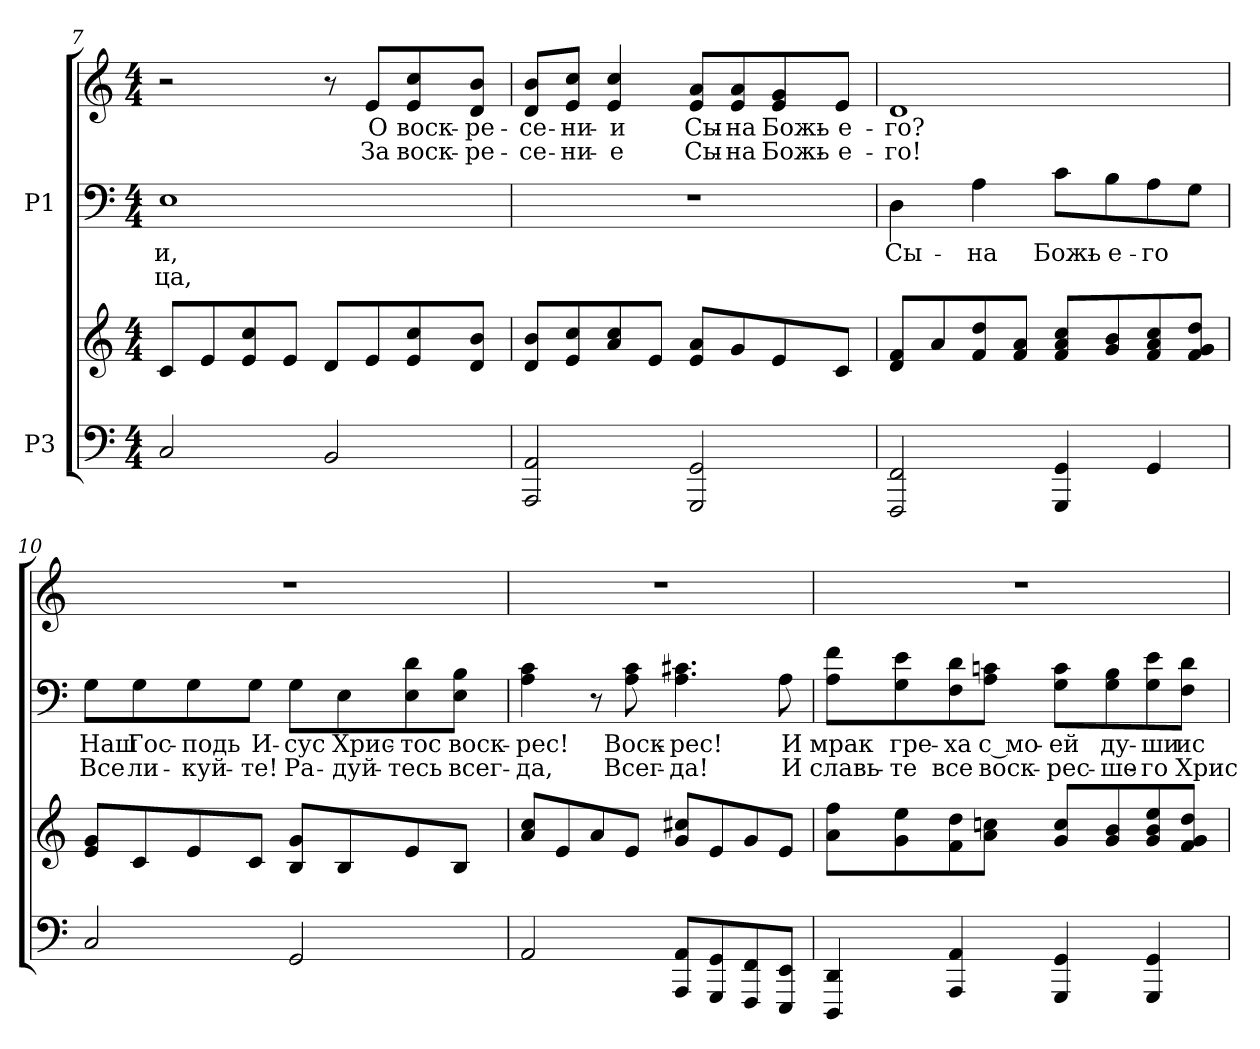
**kern	**kern	**kern	**text	**text	**kern	**text	**text
*part2	*part2	*part1	*part1	*part1	*part1	*part1	*part1
*staff4	*staff3	*staff2	*staff2	*staff2	*staff1	*staff1	*staff1
*I"P3	*	*I"P1	*	*	*	*	*
!!LO:LB:g=z
*clefF4	*clefG2	*clefF4	*	*	*clefG2	*	*
*k[]	*k[]	*k[]	*	*	*k[]	*	*
*C:	*C:	*C:	*	*	*C:	*	*
*M4/4	*M4/4	*M4/4	*	*	*M4/4	*	*
=7	=7	=7	=7	=7	=7	=7	=7
!	!	!	!LO:LY:a:color=#000000	!LO:LY:a:color=#000000	!	!	!
2Ci/	8ci/L	1Ei	-и,	-ца,	2r	.	.
.	8ei/	.	.	.	.	.	.
.	8ei/ 8cci	.	.	.	.	.	.
.	8ei/J	.	.	.	.	.	.
2BBi/	8di/L	.	.	.	8r	.	.
!	!	!	!	!	!	!LO:LY:b:color=#000000	!LO:LY:b:color=#000000
.	8ei/	.	.	.	8ei/L	О	За
!	!	!	!	!	!	!LO:LY:b:color=#000000	!LO:LY:b:color=#000000
.	8ei/ 8cci	.	.	.	8ei/ 8cci	воск-	воск-
!	!	!	!	!	!	!LO:LY:b:color=#000000	!LO:LY:b:color=#000000
.	8di/ 8biJ	.	.	.	8di/ 8biJ	-ре-	-ре-
=8	=8	=8	=8	=8	=8	=8	=8
!	!	!	!	!	!	!LO:LY:b:color=#000000	!LO:LY:b:color=#000000
2AAAi/ 2AAi	8di/ 8biL	1r	.	.	8di/ 8biL	-се-	-се-
!	!	!	!	!	!	!LO:LY:b:color=#000000	!LO:LY:b:color=#000000
.	8ei/ 8cci	.	.	.	8ei/ 8cciJ	-ни-	-ни-
!	!	!	!	!	!	!LO:LY:b:color=#000000	!LO:LY:b:color=#000000
.	8ai/ 8cci	.	.	.	4ei/ 4cci	-и	-е
.	8ei/J	.	.	.	.	.	.
!	!	!	!	!	!	!LO:LY:b:color=#000000	!LO:LY:b:color=#000000
2GGGi/ 2GGi	8ei/ 8aiL	.	.	.	8ei/ 8aiL	Сы-	Сы-
!	!	!	!	!	!	!LO:LY:b:color=#000000	!LO:LY:b:color=#000000
.	8gi/	.	.	.	8ei/ 8ai	-на	-на
!	!	!	!	!	!	!LO:LY:b:color=#000000	!LO:LY:b:color=#000000
.	8ei/	.	.	.	8ei/ 8gi	Божь-	Божь-
!	!	!	!	!	!	!LO:LY:b:color=#000000	!LO:LY:b:color=#000000
.	8ci/J	.	.	.	8ei/J	-е-	-е-
=9	=9	=9	=9	=9	=9	=9	=9
!	!	!	!LO:LY:a:color=#000000	!	!	!	!
!	!	!	!	!	!	!LO:LY:b:color=#000000	!LO:LY:b:color=#000000
2FFFi/ 2FFi	8di/ 8fiL	4Di\	Сы-	.	1di	-го?	-го!
.	8ai/	.	.	.	.	.	.
!	!	!	!LO:LY:a:color=#000000	!	!	!	!
.	8fi/ 8ddi	4Ai\	-на	.	.	.	.
.	8fi/ 8aiJ	.	.	.	.	.	.
!	!	!	!LO:LY:a:color=#000000	!	!	!	!
4GGGi/ 4GGi	8fi/ 8ai 8cciL	8ci\L	Божь-	.	.	.	.
!	!	!	!LO:LY:a:color=#000000	!	!	!	!
.	8gi/ 8bi	8Bi\	-е-	.	.	.	.
!	!	!	!LO:LY:a:color=#000000	!	!	!	!
4GGi/	8fi/ 8ai 8cci	8Ai\	-го	.	.	.	.
.	8fi/ 8gi 8ddiJ	8Gi\J	.	.	.	.	.
!!LO:PB:g=z
=10	=10	=10	=10	=10	=10	=10	=10
!	!	!	!LO:LY:a:color=#000000	!LO:LY:a:color=#000000	!	!	!
2Ci/	8ei/ 8giL	8Gi\L	Наш	Все	1r	.	.
!	!	!	!LO:LY:a:color=#000000	!LO:LY:a:color=#000000	!	!	!
.	8ci/	8Gi\	Гос-	ли-	.	.	.
!	!	!	!LO:LY:a:color=#000000	!LO:LY:a:color=#000000	!	!	!
.	8ei/	8Gi\	-подь	-куй-	.	.	.
!	!	!	!LO:LY:a:color=#000000	!LO:LY:a:color=#000000	!	!	!
.	8ci/J	8Gi\J	И-	-те!	.	.	.
!	!	!	!LO:LY:a:color=#000000	!LO:LY:a:color=#000000	!	!	!
2GGi/	8Bi/ 8giL	8Gi\L	-сус	Ра-	.	.	.
!	!	!	!LO:LY:a:color=#000000	!LO:LY:a:color=#000000	!	!	!
.	8Bi/	8Ei\	Хрис-	-дуй-	.	.	.
!	!	!	!LO:LY:a:color=#000000	!LO:LY:a:color=#000000	!	!	!
.	8ei/	8Ei\ 8di	-тос	-тесь	.	.	.
!	!	!	!LO:LY:a:color=#000000	!LO:LY:a:color=#000000	!	!	!
.	8Bi/J	8Ei\ 8BiJ	воск-	всег-	.	.	.
=11	=11	=11	=11	=11	=11	=11	=11
!	!	!	!LO:LY:a:color=#000000	!LO:LY:a:color=#000000	!	!	!
2AAi/	8ai/ 8cciL	4Ai\ 4ci	-рес!	-да,	1r	.	.
.	8ei/	.	.	.	.	.	.
.	8ai/	8r	.	.	.	.	.
!	!	!	!LO:LY:a:color=#000000	!LO:LY:a:color=#000000	!	!	!
.	8ei/J	8Ai\ 8ci	Воск-	Всег-	.	.	.
!	!	!	!LO:LY:a:color=#000000	!LO:LY:a:color=#000000	!	!	!
8AAAi/ 8AAiL	8gi/ 8cc#XiL	4.Ai\ 4.c#Xi	-рес!	-да!	.	.	.
8GGGi/ 8GGi	8ei/	.	.	.	.	.	.
8FFFi/ 8FFi	8gi/	.	.	.	.	.	.
!	!	!	!LO:LY:a:color=#000000	!LO:LY:a:color=#000000	!	!	!
8EEEi/ 8EEiJ	8ei/J	8Ai\	И	И	.	.	.
=12	=12	=12	=12	=12	=12	=12	=12
!	!	!	!LO:LY:a:color=#000000	!LO:LY:a:color=#000000	!	!	!
4DDDi/ 4DDi	8ai\ 8ffiL	8Ai\ 8fiL	мрак	славь-	1r	.	.
!	!	!	!LO:LY:a:color=#000000	!LO:LY:a:color=#000000	!	!	!
.	8gi\ 8eei	8Gi\ 8ei	гре-	-те	.	.	.
!	!	!	!LO:LY:a:color=#000000	!LO:LY:a:color=#000000	!	!	!
4AAAi/ 4AAi	8fi\ 8ddi	8Fi\ 8di	-ха	все	.	.	.
!	!	!	!LO:LY:a:color=#000000	!LO:LY:a:color=#000000	!	!	!
.	8ai\ 8ccniJ	8Ai\ 8cniJ	с мо-	воск-	.	.	.
!	!	!	!LO:LY:a:color=#000000	!LO:LY:a:color=#000000	!	!	!
4GGGi/ 4GGi	8gi/ 8cciL	8Gi\ 8ciL	-ей	-рес-	.	.	.
!	!	!	!LO:LY:a:color=#000000	!LO:LY:a:color=#000000	!	!	!
.	8gi/ 8bi	8Gi\ 8Bi	ду-	-ше-	.	.	.
!	!	!	!LO:LY:a:color=#000000	!LO:LY:a:color=#000000	!	!	!
4GGGi/ 4GGi	8gi/ 8bi 8eei	8Gi\ 8ei	-ши	-го	.	.	.
!	!	!	!LO:LY:a:color=#000000	!LO:LY:a:color=#000000	!	!	!
.	8fi/ 8gi 8ddiJ	8Fi\ 8diJ	ис-	Хрис-	.	.	.
=	=	=	=	=	=	=	=
*-	*-	*-	*-	*-	*-	*-	*-
